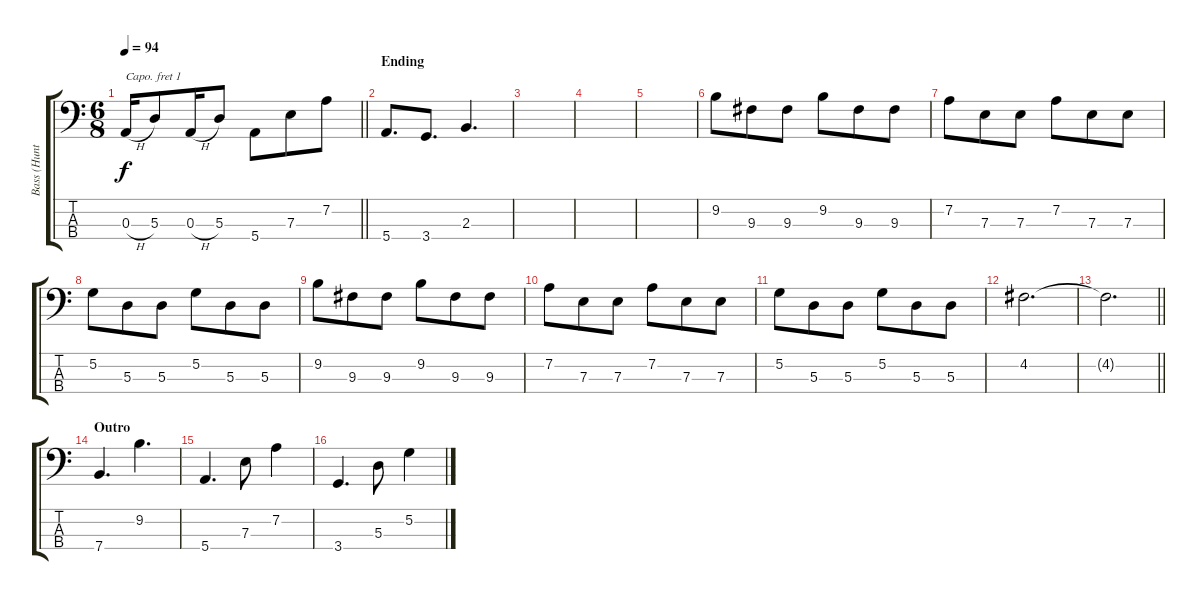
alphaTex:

\track ("Bass (Hunter)" "Bass (Hunt") {instrument electricbasspick}
\staff {score tabs}
\capo 1
\tuning (Gb2 Db2 Ab1 Eb1) {hide}
\ts (6 8)
\tempo 94
\clef f4
\barLineRight lightlight
\ks c
0.3{h}.16{dy f} 5.3.8 0.3{h}.16 5.3.8 5.4.8 7.3.8 7.2.8 |
\section ("" "Ending")
5.4.8{d} 3.4.8{d} 2.3.4{d} |
|
|
|
9.2.8 9.3.8 9.3.8 9.2.8 9.3.8 9.3.8 |
7.2.8 7.3.8 7.3.8 7.2.8 7.3.8 7.3.8 |
5.2.8 5.3.8 5.3.8 5.2.8 5.3.8 5.3.8 |
9.2.8 9.3.8 9.3.8 9.2.8 9.3.8 9.3.8 |
7.2.8 7.3.8 7.3.8 7.2.8 7.3.8 7.3.8 |
5.2.8 5.3.8 5.3.8 5.2.8 5.3.8 5.3.8 |
4.2.2{d} |
\barLineRight lightlight
4.2{t}.2{d} |
\section ("" "Outro")
7.4.4{d} 9.2.4{d} |
5.4.4{d} 7.3.8 7.2.4 |
3.4.4{d} 5.3.8 5.2.4
